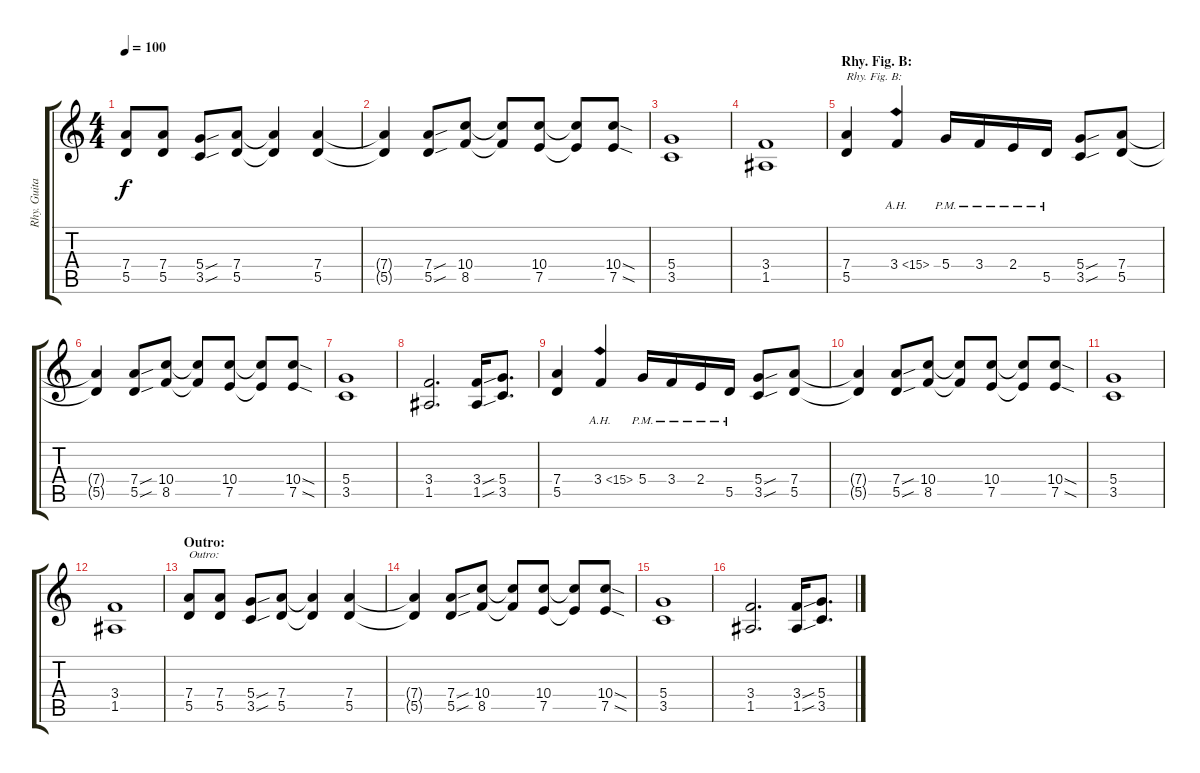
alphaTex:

\track ("Rhy. Guitar 2" "Rhy. Guita") {instrument distortionguitar}
\staff {score tabs}
\tuning (E4 B3 G3 D3 A2 E2) {hide}
\ts (4 4)
\tempo 100
\clef g2
\ks c
(7.4 5.5).8{dy f} (7.4 5.5).8 (5.4{sou} 3.5{sou}).8 (7.4 5.5).8 (7.4{t} 5.5{t}).4 (7.4 5.5).4 |
(7.4{t} 5.5{t}).4 (7.4{sou} 5.5{sou}).8 (10.4 8.5).8 (10.4{t} 8.5{t}).8 (10.4 7.5).8 (10.4{t} 7.5{t}).8 (10.4{sod} 7.5{sod}).8 |
(5.4 3.5).1 |
(3.4 1.5).1 |
\section ("" "Rhy. Fig. B:")
(7.4 5.5).4{txt "Rhy. Fig. B:"} 3.4{ah 12}.4 5.4{pm}.16 3.4{pm}.16 2.4{pm}.16 5.5{pm}.16 (5.4{sou} 3.5{sou}).8 (7.4 5.5).8 |
(7.4{t} 5.5{t}).4 (7.4{sou} 5.5{sou}).8 (10.4 8.5).8 (10.4{t} 8.5{t}).8 (10.4 7.5).8 (10.4{t} 7.5{t}).8 (10.4{sod} 7.5{sod}).8 |
(5.4 3.5).1 |
(3.4 1.5).2{d} (3.4{sou} 1.5{sou}).16 (5.4 3.5).8{d} |
(7.4 5.5).4 3.4{ah 12}.4 5.4{pm}.16 3.4{pm}.16 2.4{pm}.16 5.5{pm}.16 (5.4{sou} 3.5{sou}).8 (7.4 5.5).8 |
(7.4{t} 5.5{t}).4 (7.4{sou} 5.5{sou}).8 (10.4 8.5).8 (10.4{t} 8.5{t}).8 (10.4 7.5).8 (10.4{t} 7.5{t}).8 (10.4{sod} 7.5{sod}).8 |
(5.4 3.5).1 |
(3.4 1.5).1 |
\section ("" "Outro:")
(7.4 5.5).8{txt "Outro:"} (7.4 5.5).8 (5.4{sou} 3.5{sou}).8 (7.4 5.5).8 (7.4{t} 5.5{t}).4 (7.4 5.5).4 |
(7.4{t} 5.5{t}).4 (7.4{sou} 5.5{sou}).8 (10.4 8.5).8 (10.4{t} 8.5{t}).8 (10.4 7.5).8 (10.4{t} 7.5{t}).8 (10.4{sod} 7.5{sod}).8 |
(5.4 3.5).1 |
(3.4 1.5).2{d} (3.4{sou} 1.5{sou}).16 (5.4 3.5).8{d}
